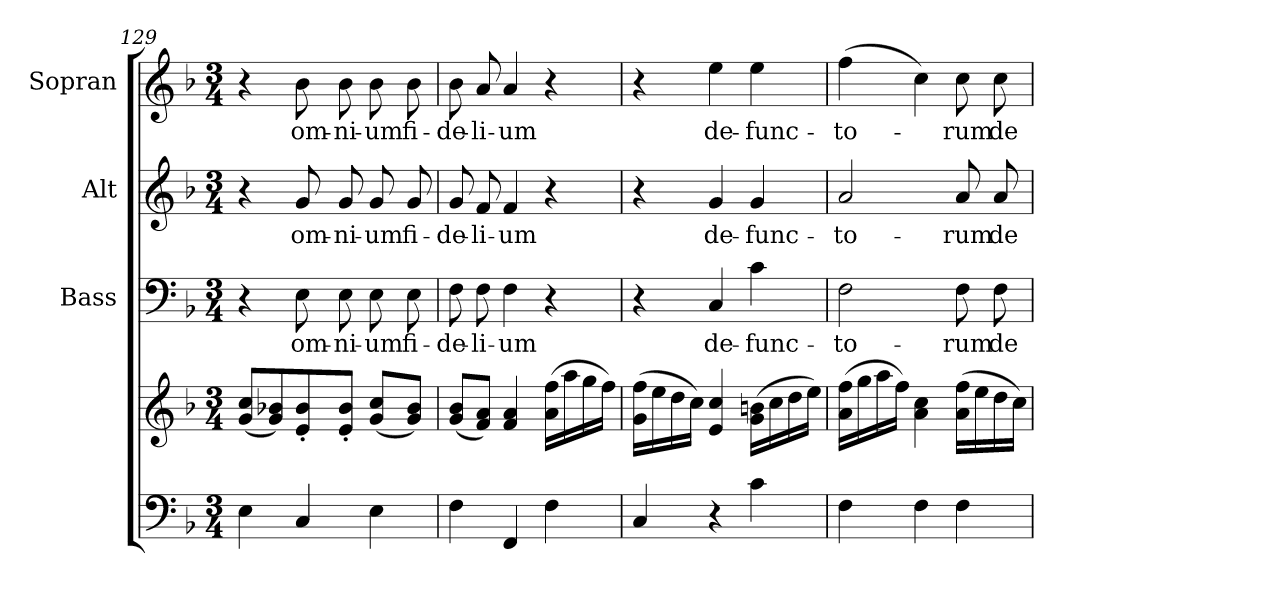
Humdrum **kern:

**kern	**kern	**kern	**text	**kern	**text	**kern	**text
*part4	*part4	*part3	*part3	*part2	*part2	*part1	*part1
*staff5	*staff4	*staff3	*staff3	*staff2	*staff2	*staff1	*staff1
*	*	*I"Bass	*	*I"Alt	*	*I"Sopran	*
*	*	*I'B.	*	*I'A.	*	*I'S.	*
*clefF4	*clefG2	*clefF4	*	*clefG2	*	*clefG2	*
*k[b-]	*k[b-]	*k[b-]	*	*k[b-]	*	*k[b-]	*
*F:	*F:	*F:	*	*F:	*	*F:	*
*M3/4	*M3/4	*M3/4	*	*M3/4	*	*M3/4	*
=129	=129	=129	=129	=129	=129	=129	=129
4E\	(>8g/ 8cc/L	4r	.	4r	.	4r	.
.	8g/ 8b-X/)	.	.	.	.	.	.
!	!	!	!LO:LY:b	!	!LO:LY:b	!	!LO:LY:b
4C/	8e/'< 8b-/'<	8E\	om-	8g/	om-	8b-\	om-
!	!	!	!LO:LY:b	!	!LO:LY:b	!	!LO:LY:b
.	8e/'< 8b-/'<J	8E\	-ni-	8g/	-ni-	8b-\	-ni-
!	!	!	!LO:LY:b	!	!LO:LY:b	!	!LO:LY:b
4E\	(>8g/ 8cc/L	8E\	-um	8g/	-um	8b-\	-um
!	!	!	!LO:LY:b	!	!LO:LY:b	!	!LO:LY:b
.	8g/ 8b-/J)	8E\	fi-	8g/	fi-	8b-\	fi-
!!LO:LB:g=z
=130	=130	=130	=130	=130	=130	=130	=130
!	!	!	!LO:LY:b	!	!LO:LY:b	!	!LO:LY:b
4F\	(<8g/ 8b-/L	8F\	-de-	8g/	-de-	8b-\	-de-
!	!	!	!LO:LY:b	!	!LO:LY:b	!	!LO:LY:b
.	8f/ 8a/J)	8F\	-li-	8f/	-li-	8a/	-li-
!	!	!	!LO:LY:b	!	!LO:LY:b	!	!LO:LY:b
4FF/	4f/ 4a/	4F\	-um	4f/	-um	4a/	-um
4F\	(>16a\ 16ff\LL	4r	.	4r	.	4r	.
.	16aa\	.	.	.	.	.	.
.	16gg\	.	.	.	.	.	.
.	16ff\JJ)	.	.	.	.	.	.
=131	=131	=131	=131	=131	=131	=131	=131
4C/	(>16g\ 16ff\LL	4r	.	4r	.	4r	.
.	16ee\	.	.	.	.	.	.
.	16dd\	.	.	.	.	.	.
.	16cc\JJ)	.	.	.	.	.	.
!	!	!	!LO:LY:b	!	!LO:LY:b	!	!LO:LY:b
4r	4e/ 4cc/	4C/	de-	4g/	de-	4ee\	de-
!	!	!	!LO:LY:b	!	!LO:LY:b	!	!LO:LY:b
4c\	(>16g\ 16bn\LL	4c\	-func-	4g/	-func-	4ee\	-func-
.	16cc\	.	.	.	.	.	.
.	16dd\	.	.	.	.	.	.
.	16ee\JJ)	.	.	.	.	.	.
=132	=132	=132	=132	=132	=132	=132	=132
!	!	!	!LO:LY:b	!	!LO:LY:b	!	!LO:LY:b
4F\	(>16a\ 16ff\LL	2F\	-to-	2a/	-to-	(>4ff\	-to-
.	16gg\	.	.	.	.	.	.
.	16aa\	.	.	.	.	.	.
.	16ff\JJ)	.	.	.	.	.	.
4F\	4a\ 4cc\	.	.	.	.	4cc\)	.
!	!	!	!LO:LY:b	!	!LO:LY:b	!	!LO:LY:b
4F\	(>16a\ 16ff\LL	8F\	-rum	8a/	-rum	8cc\	-rum
.	16ee\	.	.	.	.	.	.
!	!	!	!LO:LY:b	!	!LO:LY:b	!	!LO:LY:b
.	16dd\	8F\	de	8a/	de	8cc\	de
.	16cc\JJ)	.	.	.	.	.	.
=	=	=	=	=	=	=	=
*-	*-	*-	*-	*-	*-	*-	*-
